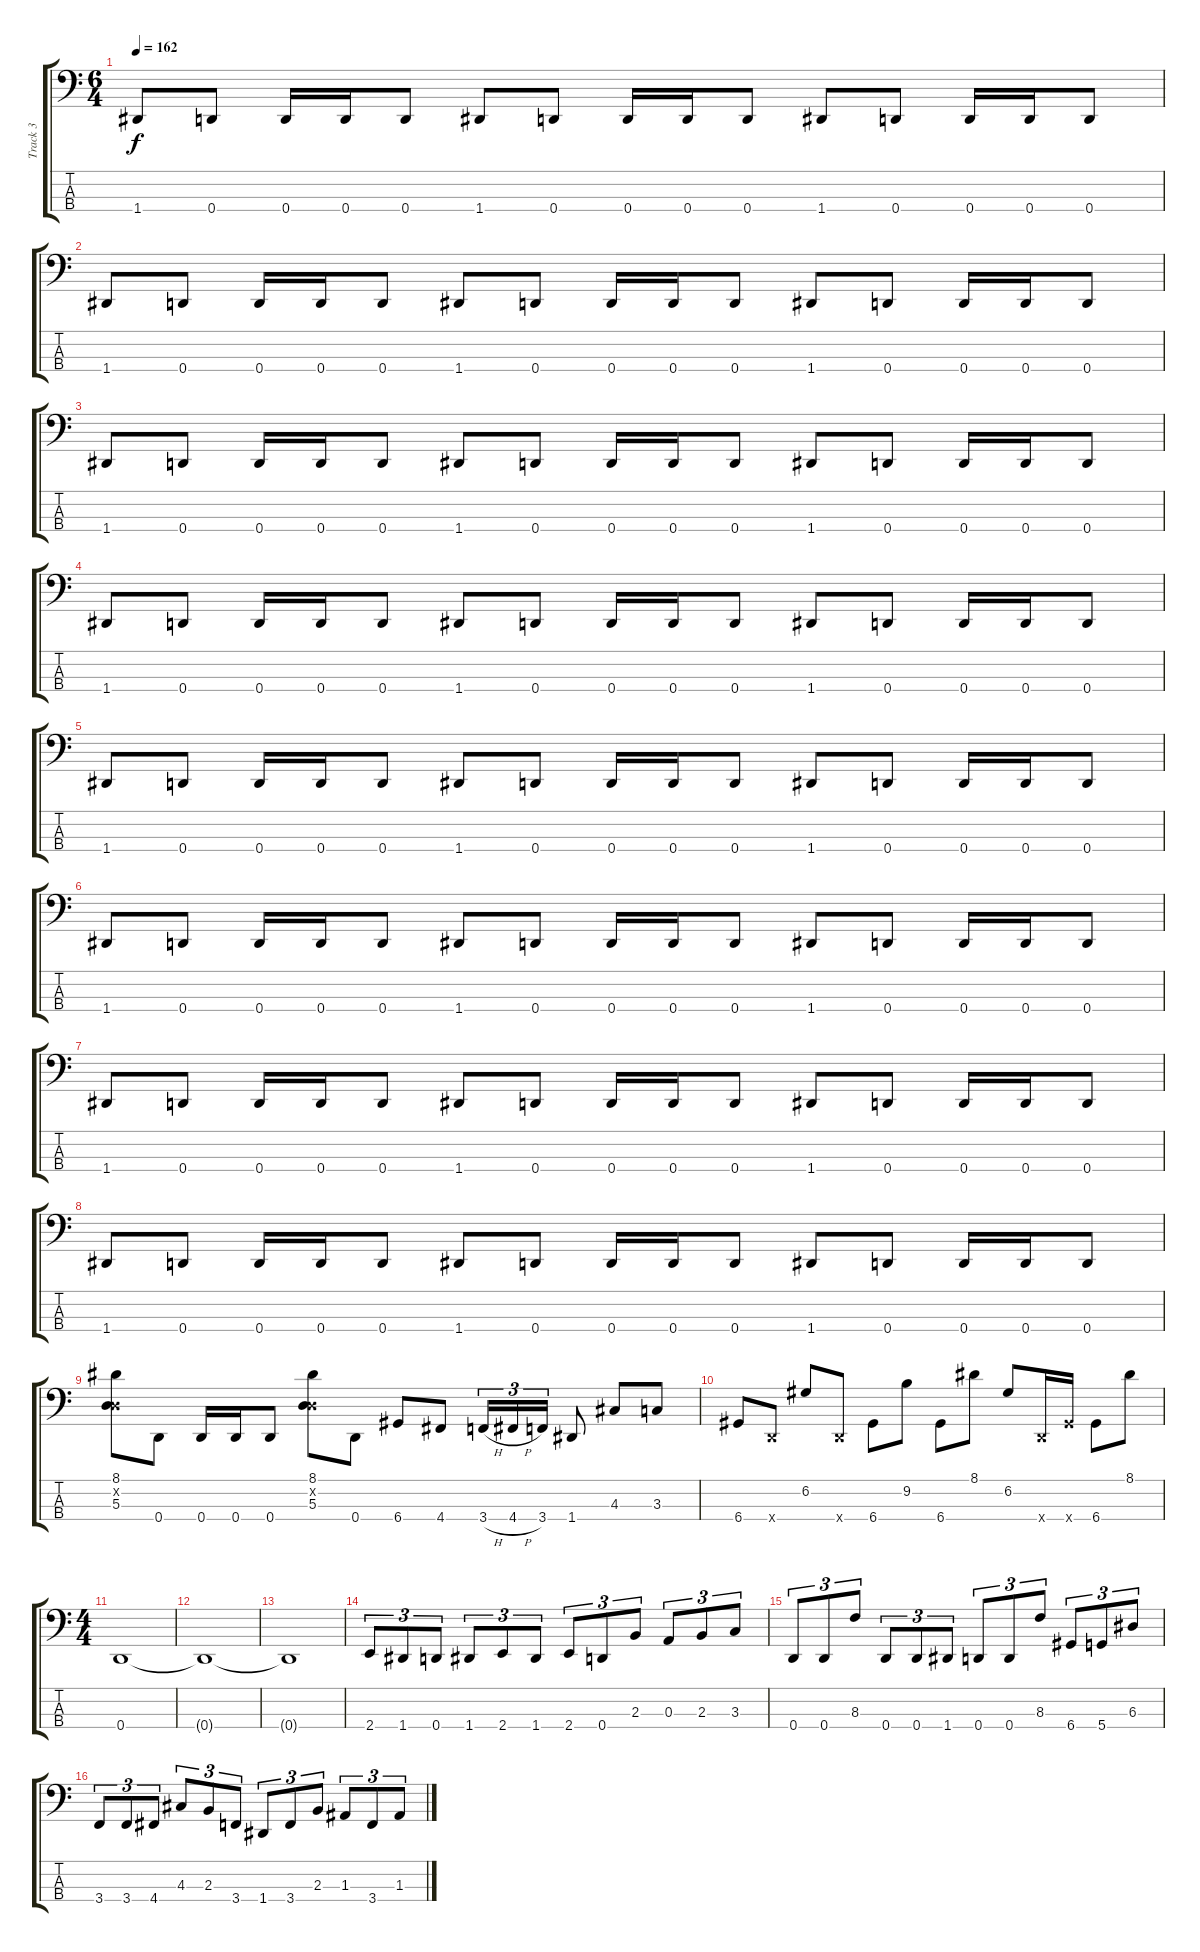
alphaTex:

\track ("Track 3" "Track 3") {instrument electricbasspick}
\staff {score tabs}
\tuning (G2 D2 A1 D1) {hide}
\ts (6 4)
\tempo 162
\clef f4
\ks c
1.4.8{dy f} 0.4.8 0.4.16 0.4.16 0.4.8 1.4.8 0.4.8 0.4.16 0.4.16 0.4.8 1.4.8 0.4.8 0.4.16 0.4.16 0.4.8 |
1.4.8 0.4.8 0.4.16 0.4.16 0.4.8 1.4.8 0.4.8 0.4.16 0.4.16 0.4.8 1.4.8 0.4.8 0.4.16 0.4.16 0.4.8 |
1.4.8 0.4.8 0.4.16 0.4.16 0.4.8 1.4.8 0.4.8 0.4.16 0.4.16 0.4.8 1.4.8 0.4.8 0.4.16 0.4.16 0.4.8 |
1.4.8 0.4.8 0.4.16 0.4.16 0.4.8 1.4.8 0.4.8 0.4.16 0.4.16 0.4.8 1.4.8 0.4.8 0.4.16 0.4.16 0.4.8 |
1.4.8 0.4.8 0.4.16 0.4.16 0.4.8 1.4.8 0.4.8 0.4.16 0.4.16 0.4.8 1.4.8 0.4.8 0.4.16 0.4.16 0.4.8 |
1.4.8 0.4.8 0.4.16 0.4.16 0.4.8 1.4.8 0.4.8 0.4.16 0.4.16 0.4.8 1.4.8 0.4.8 0.4.16 0.4.16 0.4.8 |
1.4.8 0.4.8 0.4.16 0.4.16 0.4.8 1.4.8 0.4.8 0.4.16 0.4.16 0.4.8 1.4.8 0.4.8 0.4.16 0.4.16 0.4.8 |
1.4.8 0.4.8 0.4.16 0.4.16 0.4.8 1.4.8 0.4.8 0.4.16 0.4.16 0.4.8 1.4.8 0.4.8 0.4.16 0.4.16 0.4.8 |
(8.1 0.2{x} 5.3).8 0.4.8 0.4.16 0.4.16 0.4.8 (8.1 0.2{x} 5.3).8 0.4.8 6.4.8 4.4.8 3.4{h}.16{tu (3 2)} 4.4{h}.16{tu (3 2)} 3.4.16{tu (3 2)} 1.4.8 4.3.8 3.3.8 |
6.4.8{instrument slapbass1} 0.4{x}.8 6.2.8 0.4{x}.8 6.4.8 9.2.8 6.4.8 8.1.8 6.2.8 0.4{x}.16 6.4{x}.16 6.4.8 8.1.8 |
\ts (4 4)
0.4.1 |
0.4{t}.1 |
0.4{t}.1 |
2.4.8{tu (3 2) instrument electricbasspick} 1.4.8{tu (3 2)} 0.4.8{tu (3 2)} 1.4.8{tu (3 2)} 2.4.8{tu (3 2)} 1.4.8{tu (3 2)} 2.4.8{tu (3 2)} 0.4.8{tu (3 2)} 2.3.8{tu (3 2)} 0.3.8{tu (3 2)} 2.3.8{tu (3 2)} 3.3.8{tu (3 2)} |
0.4.8{tu (3 2)} 0.4.8{tu (3 2)} 8.3.8{tu (3 2)} 0.4.8{tu (3 2)} 0.4.8{tu (3 2)} 1.4.8{tu (3 2)} 0.4.8{tu (3 2)} 0.4.8{tu (3 2)} 8.3.8{tu (3 2)} 6.4.8{tu (3 2)} 5.4.8{tu (3 2)} 6.3.8{tu (3 2)} |
3.4.8{tu (3 2)} 3.4.8{tu (3 2)} 4.4.8{tu (3 2)} 4.3.8{tu (3 2)} 2.3.8{tu (3 2)} 3.4.8{tu (3 2)} 1.4.8{tu (3 2)} 3.4.8{tu (3 2)} 2.3.8{tu (3 2)} 1.3.8{tu (3 2)} 3.4.8{tu (3 2)} 1.3.8{tu (3 2)}
